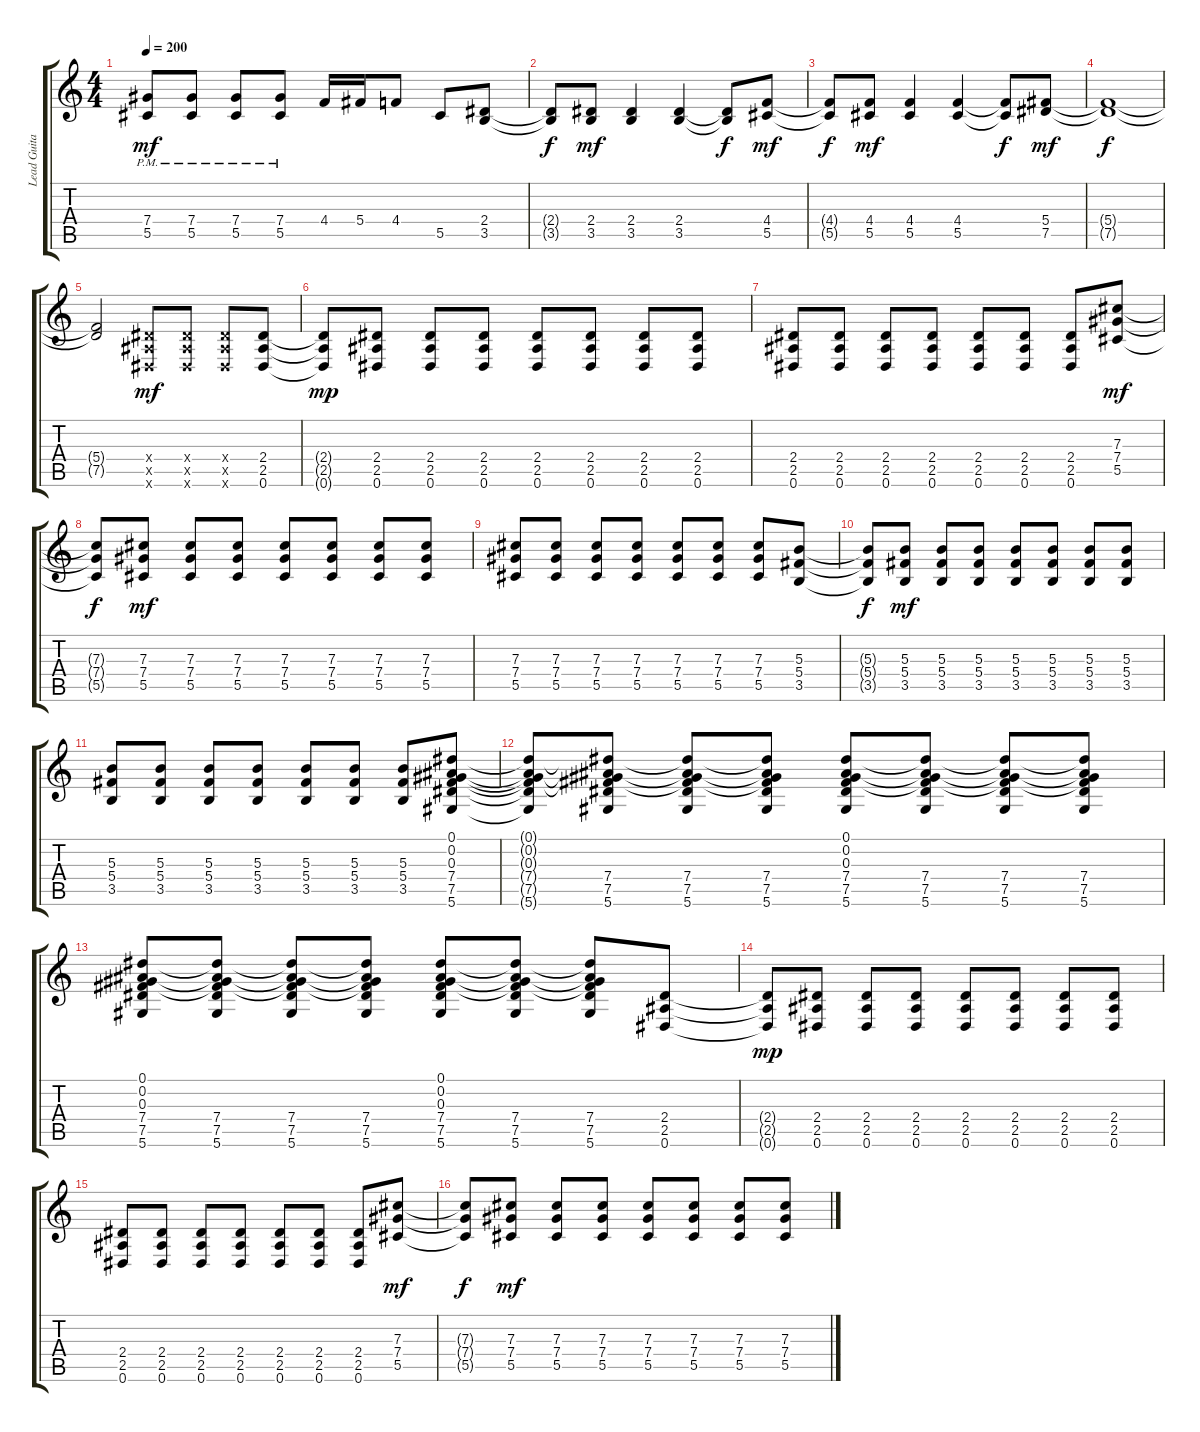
\track ("Lead Guitar" "Lead Guita") {instrument distortionguitar}
\staff {score tabs}
\tuning (Eb4 Bb3 Gb3 Db3 Ab2 Eb2) {hide}
\ts (4 4)
\tempo 200
\clef g2
\ks c
(7.4{pm} 5.5{pm}).8{dy mf} (7.4{pm} 5.5{pm}).8 (7.4{pm} 5.5{pm}).8 (7.4{pm} 5.5{pm}).8 4.4.16 5.4.16 4.4.8 5.5.8 (2.4 3.5).8{instrument electricguitarclean} |
(2.4{t} 3.5{t}).8{dy f} (2.4 3.5).8{dy mf} (2.4 3.5).4 (2.4 3.5).4 (2.4{t} 3.5{t}).8{dy f} (4.4 5.5).8{dy mf} |
(4.4{t} 5.5{t}).8{dy f} (4.4 5.5).8{dy mf} (4.4 5.5).4 (4.4 5.5).4 (4.4{t} 5.5{t}).8{dy f} (5.4 7.5).8{dy mf} |
(5.4{t} 7.5{t}).1{dy f} |
(5.4{t} 7.5{t}).2 (2.4{x} 2.5{x} 0.6{x}).8{dy mf instrument distortionguitar} (2.4{x} 2.5{x} 0.6{x}).8 (2.4{x} 2.5{x} 0.6{x}).8 (2.4 2.5 0.6).8 |
(2.4{t} 2.5{t} 0.6{t}).8{dy mp} (2.4 2.5 0.6).8 (2.4 2.5 0.6).8 (2.4 2.5 0.6).8 (2.4 2.5 0.6).8 (2.4 2.5 0.6).8 (2.4 2.5 0.6).8 (2.4 2.5 0.6).8 |
(2.4 2.5 0.6).8 (2.4 2.5 0.6).8 (2.4 2.5 0.6).8 (2.4 2.5 0.6).8 (2.4 2.5 0.6).8 (2.4 2.5 0.6).8 (2.4 2.5 0.6).8 (7.3 7.4 5.5).8{dy mf} |
(7.3{t} 7.4{t} 5.5{t}).8{dy f} (7.3 7.4 5.5).8{dy mf} (7.3 7.4 5.5).8 (7.3 7.4 5.5).8 (7.3 7.4 5.5).8 (7.3 7.4 5.5).8 (7.3 7.4 5.5).8 (7.3 7.4 5.5).8 |
(7.3 7.4 5.5).8 (7.3 7.4 5.5).8 (7.3 7.4 5.5).8 (7.3 7.4 5.5).8 (7.3 7.4 5.5).8 (7.3 7.4 5.5).8 (7.3 7.4 5.5).8 (5.3 5.4 3.5).8 |
(5.3{t} 5.4{t} 3.5{t}).8{dy f} (5.3 5.4 3.5).8{dy mf} (5.3 5.4 3.5).8 (5.3 5.4 3.5).8 (5.3 5.4 3.5).8 (5.3 5.4 3.5).8 (5.3 5.4 3.5).8 (5.3 5.4 3.5).8 |
(5.3 5.4 3.5).8 (5.3 5.4 3.5).8 (5.3 5.4 3.5).8 (5.3 5.4 3.5).8 (5.3 5.4 3.5).8 (5.3 5.4 3.5).8 (5.3 5.4 3.5).8 (0.1 0.2 0.3 7.4 7.5 5.6).8 |
(0.1{t} 0.2{t} 0.3{t} 7.4{t} 7.5{t} 5.6{t}).8 (0.1{t} 0.2{t} 0.3{t} 7.4 7.5 5.6).8 (0.1{t} 0.2{t} 0.3{t} 7.4 7.5 5.6).8 (0.1{t} 0.2{t} 0.3{t} 7.4 7.5 5.6).8 (0.1 0.2 0.3 7.4 7.5 5.6).8 (0.1{t} 0.2{t} 0.3{t} 7.4 7.5 5.6).8 (0.1{t} 0.2{t} 0.3{t} 7.4 7.5 5.6).8 (0.1{t} 0.2{t} 0.3{t} 7.4 7.5 5.6).8 |
(0.1 0.2 0.3 7.4 7.5 5.6).8 (0.1{t} 0.2{t} 0.3{t} 7.4 7.5 5.6).8 (0.1{t} 0.2{t} 0.3{t} 7.4 7.5 5.6).8 (0.1{t} 0.2{t} 0.3{t} 7.4 7.5 5.6).8 (0.1 0.2 0.3 7.4 7.5 5.6).8 (0.1{t} 0.2{t} 0.3{t} 7.4 7.5 5.6).8 (0.1{t} 0.2{t} 0.3{t} 7.4 7.5 5.6).8 (2.4 2.5 0.6).8 |
(2.4{t} 2.5{t} 0.6{t}).8{dy mp} (2.4 2.5 0.6).8 (2.4 2.5 0.6).8 (2.4 2.5 0.6).8 (2.4 2.5 0.6).8 (2.4 2.5 0.6).8 (2.4 2.5 0.6).8 (2.4 2.5 0.6).8 |
(2.4 2.5 0.6).8 (2.4 2.5 0.6).8 (2.4 2.5 0.6).8 (2.4 2.5 0.6).8 (2.4 2.5 0.6).8 (2.4 2.5 0.6).8 (2.4 2.5 0.6).8 (7.3 7.4 5.5).8{dy mf} |
(7.3{t} 7.4{t} 5.5{t}).8{dy f} (7.3 7.4 5.5).8{dy mf} (7.3 7.4 5.5).8 (7.3 7.4 5.5).8 (7.3 7.4 5.5).8 (7.3 7.4 5.5).8 (7.3 7.4 5.5).8 (7.3 7.4 5.5).8
